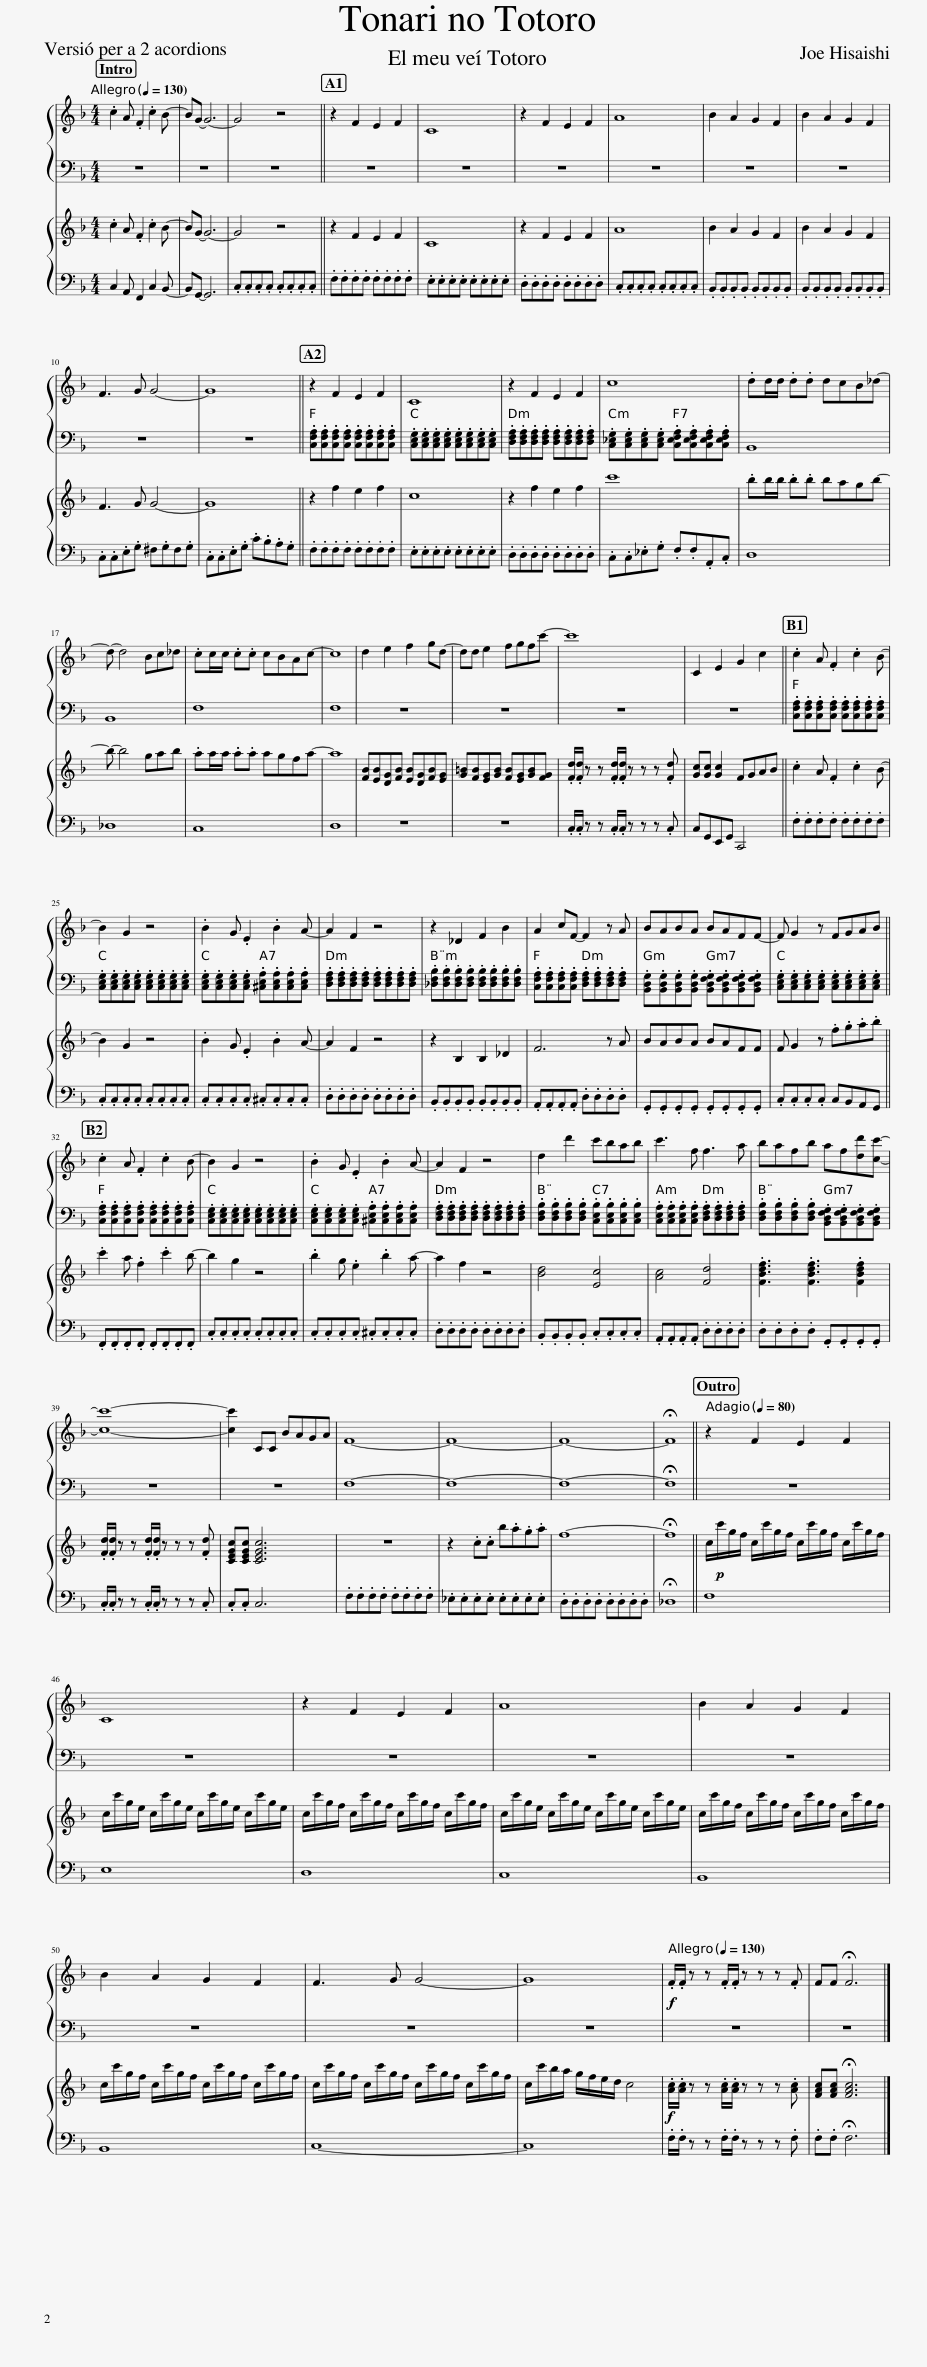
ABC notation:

X:1
%%score { 1 | 2 } { 3 | 4 }
L:1/8
Q:1/4=130
M:4/4
I:linebreak $
K:F
V:1 treble
V:2 bass
V:3 treble
V:4 bass
V:1
 .c2 A .F2 .c2 B- | BG- G6- | G4 z4 || z2 F2 E2 F2 | C8 | %5
 z2 F2 E2 F2 | A8 | B2 A2 G2 F2 | B2 A2 G2 F2 |$ F3 G G4- | %10
 G8 || z2 F2 E2 F2 | C8 | z2 F2 E2 F2 | c8 | %15
 .dd/d/ .d.d dcB_d- |$ d- d4 Bc_d | .cc/c/ .c.c cBAc- | c8 | d2 e2 f2 gd- | %20
 dd e2 fgfc'- | c'8 | C2 E2 G2 c2 || .c2 A .F2 .c2 B- |$ B2 G2 z4 | %25
 .B2 G .E2 .B2 A- | A2 F2 z4 | z2 _D2 F2 B2 | A2 cF- F2 z A | BABA BAFF- | %30
 F G2 z FGAB ||$ .c2 A .F2 .c2 B- | B2 G2 z4 | .B2 G .E2 .B2 A- | A2 F2 z4 | %35
 d2 d'2 c'bab | c'3 f f3 a | bafb af[dd'][cc']- |$ [cc']8- | [cc']2 CC BAGA | %40
 F8- | F8- | F8- | !fermata!F8 ||[Q:1/4=80] z2 F2 E2 F2 |$ %45
 C8 | z2 F2 E2 F2 | A8 | B2 A2 G2 F2 |$ B2 A2 G2 F2 | %50
 F3 G G4- | G8 |[Q:1/4=130]!f! .F/.F/ z z .F/.F/ z z z .F | FF !fermata!F6 |] %54
V:2
 z8 | z8 | z8 || z8 | z8 | %5
 z8 | z8 | z8 | z8 |$ z8 | %10
 z8 || .[C,F,A,].[C,F,A,].[C,F,A,].[C,F,A,] .[C,F,A,].[C,F,A,].[C,F,A,].[C,F,A,] | .[C,E,G,].[C,E,G,].[C,E,G,].[C,E,G,] .[C,E,G,].[C,E,G,].[C,E,G,].[C,E,G,] | .[D,F,A,].[D,F,A,].[D,F,A,].[D,F,A,] .[D,F,A,].[D,F,A,].[D,F,A,].[D,F,A,] | .[C,_E,G,].[C,E,G,].[C,E,G,].[C,E,G,] .[C,E,F,A,].[C,E,F,A,].[C,E,F,A,].[C,E,F,A,] | %15
 B,,8 |$ B,,8 | F,8 | F,8 | z8 | %20
 z8 | z8 | z8 || .[C,F,A,].[C,F,A,].[C,F,A,].[C,F,A,] .[C,F,A,].[C,F,A,].[C,F,A,].[C,F,A,] |$ .[C,E,G,].[C,E,G,].[C,E,G,].[C,E,G,] .[C,E,G,].[C,E,G,].[C,E,G,].[C,E,G,] | %25
 .[C,E,G,].[C,E,G,].[C,E,G,].[C,E,G,] .[^C,E,A,].[C,E,A,].[C,E,A,].[C,E,A,] | .[D,F,A,].[D,F,A,].[D,F,A,].[D,F,A,] .[D,F,A,].[D,F,A,].[D,F,A,].[D,F,A,] | .[_D,F,B,].[D,F,B,].[D,F,B,].[D,F,B,] .[D,F,B,].[D,F,B,].[D,F,B,].[D,F,B,] | .[C,F,A,].[C,F,A,].[C,F,A,].[C,F,A,] .[D,F,A,].[D,F,A,].[D,F,A,].[D,F,A,] | .[B,,D,G,].[B,,D,G,].[B,,D,G,].[B,,D,G,] .[B,,D,F,G,].[B,,D,F,G,].[B,,D,F,G,].[B,,D,F,G,] | %30
 .[C,E,G,].[C,E,G,].[C,E,G,].[C,E,G,] .[C,E,G,].[C,E,G,].[C,E,G,].[C,E,G,] ||$ .[C,F,A,].[C,F,A,].[C,F,A,].[C,F,A,] .[C,F,A,].[C,F,A,].[C,F,A,].[C,F,A,] | .[C,E,G,].[C,E,G,].[C,E,G,].[C,E,G,] .[C,E,G,].[C,E,G,].[C,E,G,].[C,E,G,] | .[C,E,G,].[C,E,G,].[C,E,G,].[C,E,G,] .[^C,E,A,].[C,E,A,].[C,E,A,].[C,E,A,] | .[D,F,A,].[D,F,A,].[D,F,A,].[D,F,A,] .[D,F,A,].[D,F,A,].[D,F,A,].[D,F,A,] | %35
 .[D,F,B,].[D,F,B,].[D,F,B,].[D,F,B,] .[C,E,B,].[C,E,B,].[C,E,B,].[C,E,B,] | .[C,E,A,].[C,E,A,].[C,E,A,].[C,E,A,] .[D,F,A,].[D,F,A,].[D,F,A,].[D,F,A,] | .[D,F,B,].[D,F,B,].[D,F,B,].[D,F,B,] .[B,,D,F,G,].[B,,D,F,G,].[B,,D,F,G,].[B,,D,F,G,] |$ z8 | z8 | %40
 F,8- | F,8- | F,8- | !fermata!F,8 || z8 |$ %45
 z8 | z8 | z8 | z8 |$ z8 | %50
 z8 | z8 | z8 | z8 |] %54
V:3
 .c2 A .F2 .c2 B- | BG- G6- | G4 z4 || z2 F2 E2 F2 | C8 | %5
 z2 F2 E2 F2 | A8 | B2 A2 G2 F2 | B2 A2 G2 F2 |$ F3 G G4- | %10
 G8 || z2 f2 e2 f2 | c8 | z2 f2 e2 f2 | c'8 | %15
 .bb/b/ .b.b bagb- |$ b- b4 gab | .aa/a/ .a.a agfa- | a8 | [FB][EB][DG][FB] [EB][DG][FB][EG] | %20
 [G=B][FB][EG][GB] [FB][EG][GB][FG] | .[Fd]/.[Fd]/ z z .[Fd]/.[Fd]/ z z z .[Fd] | [Gc][Gc] [Gc]2 FGAB || .c2 A .F2 .c2 B- |$ B2 G2 z4 | %25
 .B2 G .E2 .B2 A- | A2 F2 z4 | z2 B,2 B,2 _D2 | F6 z A | BABA BAFF | %30
 F G2 z .f.g.a.b ||$ .c'2 a .f2 .c'2 b- | b2 g2 z4 | .b2 g .e2 .b2 a- | a2 f2 z4 | %35
 [Bd]4 [Ec]4 | [Ac]4 [Fd]4 | .[FBdf]3 .[FBdf]3 .[FBdf]2 |$ .[Fd]/.[Fd]/ z z .[Fd]/.[Fd]/ z z z .[Fd] | [CEGc][CEGc] [CEGc]6 | %40
 z8 | z2 .c.c b.a.g.a | f8- | !fermata!f8 || c/!p!c'/g/f/ c/c'/g/f/ c/c'/g/f/ c/c'/g/f/ |$ %45
 c/c'/g/e/ c/c'/g/e/ c/c'/g/e/ c/c'/g/e/ | c/c'/g/f/ c/c'/g/f/ c/c'/g/f/ c/c'/g/f/ | c/c'/g/e/ c/c'/g/e/ c/c'/g/e/ c/c'/g/e/ | c/c'/g/f/ c/c'/g/f/ c/c'/g/f/ c/c'/g/f/ |$ c/c'/g/f/ c/c'/g/f/ c/c'/g/f/ c/c'/g/f/ | %50
 c/c'/g/f/ c/c'/g/f/ c/c'/g/f/ c/c'/g/f/ | c/c'/b/a/ g/f/e/d/ c4 |!f! .[Ac]/.[Ac]/ z z .[Ac]/.[Ac]/ z z z .[Ac] | [FAc][FAc] !fermata![FAc]6 |] %54
V:4
 C,2 A,, F,,2 C,2 B,,- | B,,G,,- G,,6 | .C,.C,.C,.C, .C,.C,.C,.C, || .F,.F,.F,.F, .F,.F,.F,.F, | .E,.E,.E,.E, .E,.E,.E,.E, | %5
 .D,.D,.D,.D, .D,.D,.D,.D, | .C,.C,.C,.C, .C,.C,.C,.C, | .B,,.B,,.B,,.B,, .B,,.B,,.B,,.B,, | .B,,.B,,.B,,.B,, .B,,.B,,.B,,.B,, |$ .C,.C,.E,.G, ^F,.G,F,.G, | %10
 .C,.C,.E,.G, .C.B,.A,.G, || .F,.F,.F,.F, .F,.F,.F,.F, | .E,.E,.E,.E, .E,.E,.E,.E, | .D,.D,.D,.D, .D,.D,.D,.D, | .C,.C,._E,.G, .F,.F,.A,,.C, | %15
 D,8 |$ _D,8 | C,8 | D,8 | z8 | %20
 z8 | .C,/.C,/ z z .C,/.C,/ z z z .C, | C,G,,E,,G,, C,,4 || .F,.F,.F,.F, .F,.F,.F,.F, |$ .C,.C,.C,.C, .C,.C,.C,.C, | %25
 .C,.C,.C,.C, .^C,.C,.C,.C, | .D,.D,.D,.D, .D,.D,.D,.D, | .B,,.B,,.B,,.B,, .B,,.B,,.B,,.B,, | .A,,.A,,.A,,.A,, .D,.D,.D,.D, | .G,,.G,,.G,,.G,, .G,,.G,,.G,,.G,, | %30
 .C,.C,.C,.C, C,B,,A,,G,, ||$ .F,,.F,,.F,,.F,, .F,,.F,,.F,,.F,, | .C,.C,.C,.C, .C,.C,.C,.C, | .C,.C,.C,.C, .^C,.C,.C,.C, | .D,.D,.D,.D, .D,.D,.D,.D, | %35
 .B,,.B,,.B,,.B,, .C,.C,.C,.C, | .A,,.A,,.A,,.A,, .D,.D,.D,.D, | .D,.D,.D,.D, .G,,.G,,.G,,.G,, |$ .C,/.C,/ z z .C,/.C,/ z z z .C, | .C,.C, C,6 | %40
 .F,.F,.F,.F, .F,.F,.F,.F, | ._E,.E,.E,.E, .E,.E,.E,.E, | .D,.D,.D,.D, .D,.D,.D,.D, | !fermata!_D,8 || F,8 |$ %45
 E,8 | D,8 | C,8 | B,,8 |$ B,,8 | %50
 C,8- | C,8 | .F,/.F,/ z z .F,/.F,/ z z z .F, | .F,.F, !fermata!F,6 |] %54
